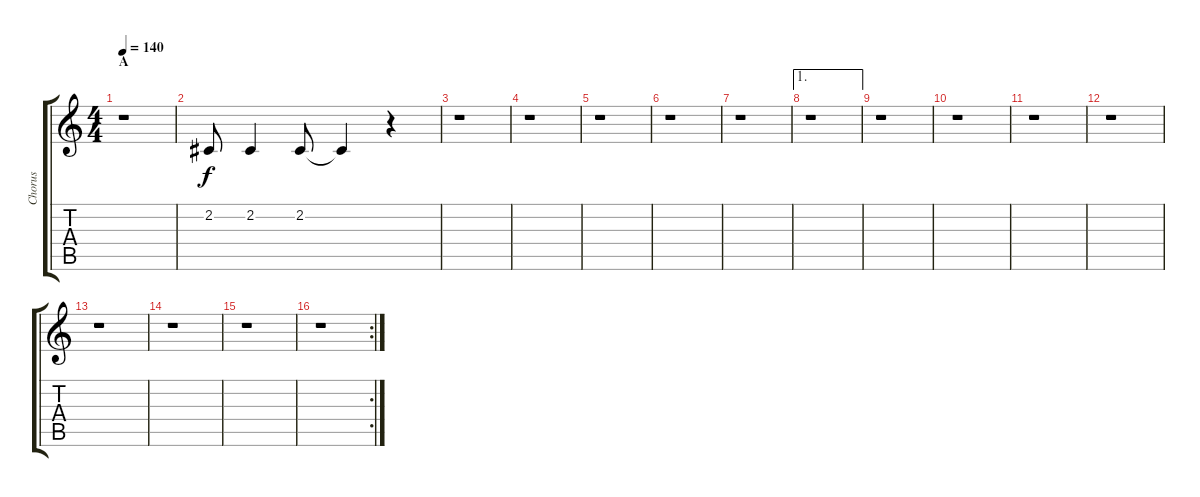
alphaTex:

\track ("Chorus" "Chorus") {instrument choiraahs}
\staff {score tabs}
\tuning (E4 B3 G3 D3 A2 E2) {hide}
\ts (4 4)
\section ("" "A")
\tempo 140
\clef g2
\ks c
r.1{dy f} |
2.2.8 2.2.4 2.2.8 2.2{t}.4 r.4 |
r.1 |
r.1 |
r.1 |
r.1 |
r.1 |
\ae 1
r.1 |
r.1 |
r.1 |
r.1 |
r.1 |
r.1 |
r.1 |
r.1 |
\rc 2
r.1
